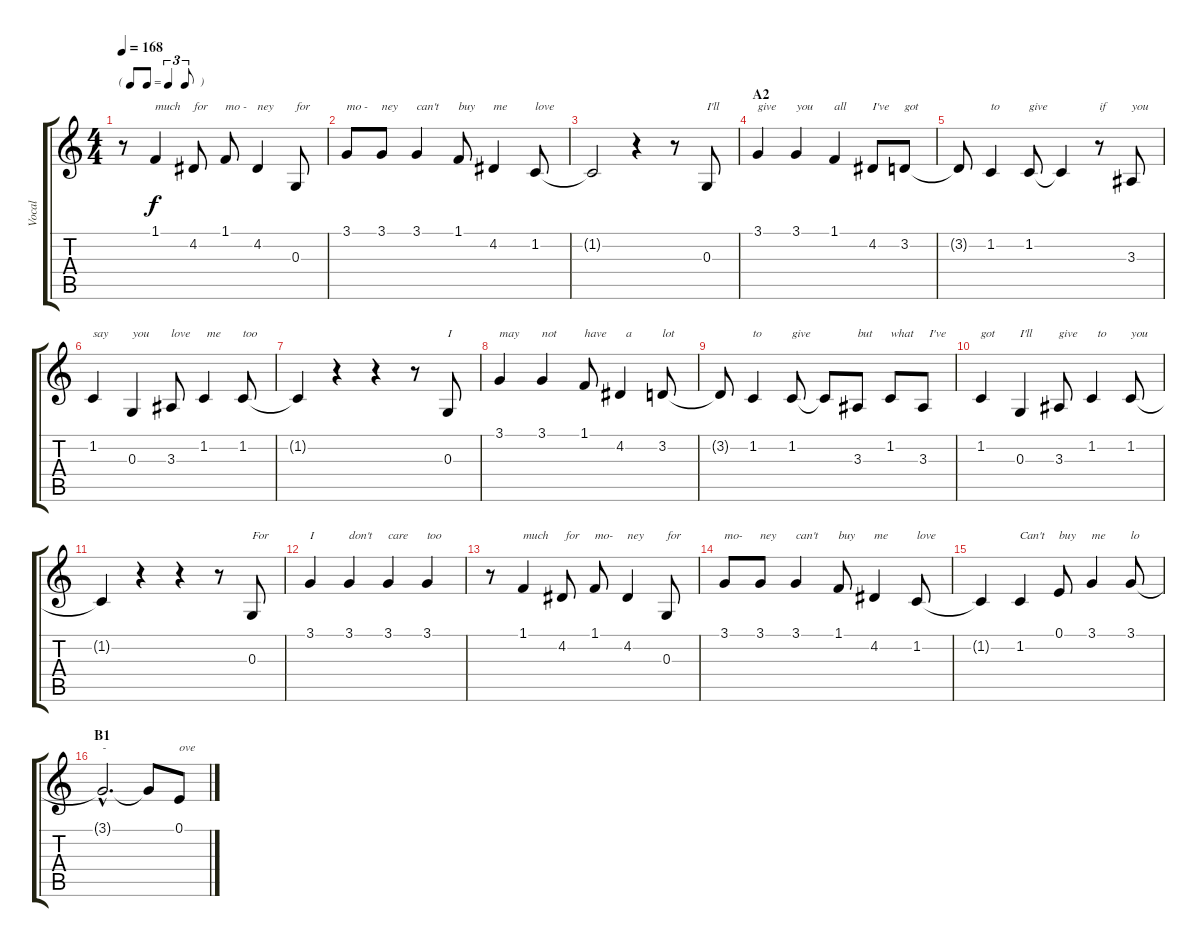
\track ("Vocal" "Vocal") {instrument altosax}
\staff {score tabs}
\tuning (E4 B3 G3 D3 A2 E2) {hide}
\ts (4 4)
\tf triplet8th
\tempo 168
\clef g2
\ks c
r.8{dy f} 1.1.4{txt "much"} 4.2.8{txt "for"} 1.1.8{txt "mo -"} 4.2.4{txt "ney"} 0.3.8{txt "for"} |
3.1.8{txt "mo -"} 3.1.8{txt "ney"} 3.1.4{txt "can't"} 1.1.8{txt "buy"} 4.2.4{txt "me"} 1.2.8{txt "love"} |
1.2{t}.2 r.4 r.8 0.3.8{txt "I'll"} |
\section ("" "A2")
3.1.4{txt "give"} 3.1.4{txt "you"} 1.1.4{txt "all"} 4.2.8{txt "I've"} 3.2.8{txt "got"} |
3.2{t}.8 1.2.4{txt "to"} 1.2.8{txt "give"} 1.2{t}.4 r.8{txt "if"} 3.3.8{txt "you"} |
1.2.4{txt "say"} 0.3.4{txt "you"} 3.3.8{txt "love"} 1.2.4{txt " me"} 1.2.8{txt "too"} |
1.2{t}.4 r.4 r.4 r.8 0.3.8{txt "I"} |
3.1.4{txt "may"} 3.1.4{txt "not"} 1.1.8{txt "have"} 4.2.4{txt "  a"} 3.2.8{txt "lot"} |
3.2{t}.8 1.2.4{txt "to"} 1.2.8{txt "give"} 1.2{t}.8 3.3.8{txt "but"} 1.2.8{txt "what"} 3.3.8{txt "  I've"} |
1.2.4{txt "got"} 0.3.4{txt "I'll"} 3.3.8{txt "give"} 1.2.4{txt "  to"} 1.2.8{txt "you"} |
1.2{t}.4 r.4 r.4 r.8 0.3.8{txt "For"} |
3.1.4{txt "I"} 3.1.4{txt "don't"} 3.1.4{txt "care"} 3.1.4{txt "too"} |
r.8 1.1.4{txt "much"} 4.2.8{txt " for"} 1.1.8{txt "mo-"} 4.2.4{txt "ney"} 0.3.8{txt "for"} |
3.1.8{txt "mo-"} 3.1.8{txt "ney"} 3.1.4{txt "can't"} 1.1.8{txt "buy"} 4.2.4{txt "me"} 1.2.8{txt "love"} |
1.2{t}.4 1.2.4{txt "Can't"} 0.1.8{txt "buy"} 3.1.4{txt "me"} 3.1.8{txt "lo"} |
\section ("" "B1")
3.1{hac t}.2{d txt "-"} 3.1{t}.8 0.1.8{txt "ove"}
